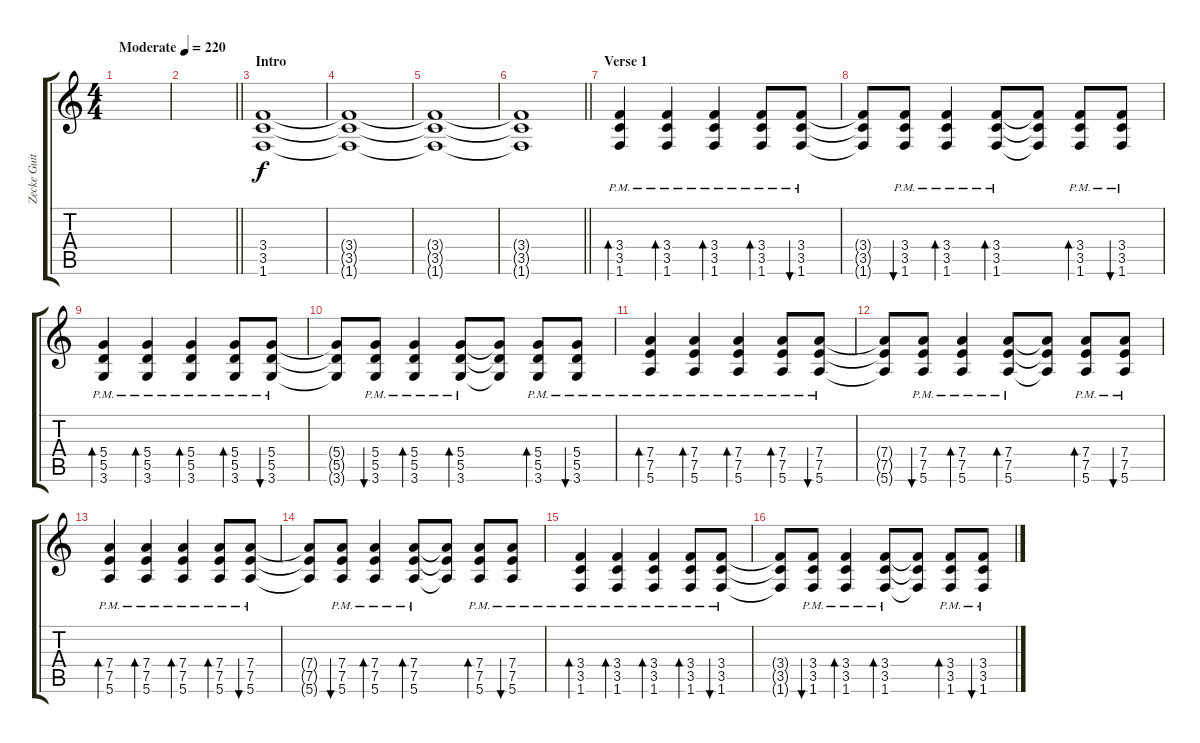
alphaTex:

\track ("Zecke Guitar" "Zecke Guit") {instrument distortionguitar}
\staff {score tabs}
\tuning (E4 B3 G3 D3 A2 E2) {hide}
\ts (4 4)
\tempo (220 "Moderate")
\clef g2
\ks c
|
\barLineRight lightlight
|
\section ("" "Intro")
(3.4 3.5 1.6).1 |
(3.4{t} 3.5{t} 1.6{t}).1 |
(3.4{t} 3.5{t} 1.6{t}).1 |
\barLineRight lightlight
(3.4{t} 3.5{t} 1.6{t}).1 |
\section ("" "Verse 1")
(3.4{pm} 3.5{pm} 1.6{pm}).4{bd 60} (3.4{pm} 3.5{pm} 1.6{pm}).4{bd 60} (3.4{pm} 3.5{pm} 1.6{pm}).4{bd 60} (3.4{pm} 3.5{pm} 1.6{pm}).8{bd 60} (3.4{pm} 3.5{pm} 1.6{pm}).8{bu 60} |
(3.4{t} 3.5{t} 1.6{t}).8 (3.4{pm} 3.5{pm} 1.6{pm}).8{bu 60} (3.4{pm} 3.5{pm} 1.6{pm}).4{bd 60} (3.4{pm} 3.5{pm} 1.6{pm}).8{bd 60} (3.4{t} 3.5{t} 1.6{t}).8 (3.4{pm} 3.5{pm} 1.6{pm}).8{bd 60} (3.4{pm} 3.5{pm} 1.6{pm}).8{bu 60} |
(5.4{pm} 5.5{pm} 3.6{pm}).4{bd 60} (5.4{pm} 5.5{pm} 3.6{pm}).4{bd 60} (5.4{pm} 5.5{pm} 3.6{pm}).4{bd 60} (5.4{pm} 5.5{pm} 3.6{pm}).8{bd 60} (5.4{pm} 5.5{pm} 3.6{pm}).8{bu 60} |
(5.4{t} 5.5{t} 3.6{t}).8 (5.4{pm} 5.5{pm} 3.6{pm}).8{bu 60} (5.4{pm} 5.5{pm} 3.6{pm}).4{bd 60} (5.4{pm} 5.5{pm} 3.6{pm}).8{bd 60} (5.4{t} 5.5{t} 3.6{t}).8 (5.4{pm} 5.5{pm} 3.6{pm}).8{bd 60} (5.4{pm} 5.5{pm} 3.6{pm}).8{bu 60} |
(7.4{pm} 7.5{pm} 5.6{pm}).4{bd 60} (7.4{pm} 7.5{pm} 5.6{pm}).4{bd 60} (7.4{pm} 7.5{pm} 5.6{pm}).4{bd 60} (7.4{pm} 7.5{pm} 5.6{pm}).8{bd 60} (7.4{pm} 7.5{pm} 5.6{pm}).8{bu 60} |
(7.4{t} 7.5{t} 5.6{t}).8 (7.4{pm} 7.5{pm} 5.6{pm}).8{bu 60} (7.4{pm} 7.5{pm} 5.6{pm}).4{bd 60} (7.4{pm} 7.5{pm} 5.6{pm}).8{bd 60} (7.4{t} 7.5{t} 5.6{t}).8 (7.4{pm} 7.5{pm} 5.6{pm}).8{bd 60} (7.4{pm} 7.5{pm} 5.6{pm}).8{bu 60} |
(7.4{pm} 7.5{pm} 5.6{pm}).4{bd 60} (7.4{pm} 7.5{pm} 5.6{pm}).4{bd 60} (7.4{pm} 7.5{pm} 5.6{pm}).4{bd 60} (7.4{pm} 7.5{pm} 5.6{pm}).8{bd 60} (7.4{pm} 7.5{pm} 5.6{pm}).8{bu 60} |
(7.4{t} 7.5{t} 5.6{t}).8 (7.4{pm} 7.5{pm} 5.6{pm}).8{bu 60} (7.4{pm} 7.5{pm} 5.6{pm}).4{bd 60} (7.4{pm} 7.5{pm} 5.6{pm}).8{bd 60} (7.4{t} 7.5{t} 5.6{t}).8 (7.4{pm} 7.5{pm} 5.6{pm}).8{bd 60} (7.4{pm} 7.5{pm} 5.6{pm}).8{bu 60} |
(3.4{pm} 3.5{pm} 1.6{pm}).4{bd 60} (3.4{pm} 3.5{pm} 1.6{pm}).4{bd 60} (3.4{pm} 3.5{pm} 1.6{pm}).4{bd 60} (3.4{pm} 3.5{pm} 1.6{pm}).8{bd 60} (3.4{pm} 3.5{pm} 1.6{pm}).8{bu 60} |
(3.4{t} 3.5{t} 1.6{t}).8 (3.4{pm} 3.5{pm} 1.6{pm}).8{bu 60} (3.4{pm} 3.5{pm} 1.6{pm}).4{bd 60} (3.4{pm} 3.5{pm} 1.6{pm}).8{bd 60} (3.4{t} 3.5{t} 1.6{t}).8 (3.4{pm} 3.5{pm} 1.6{pm}).8{bd 60} (3.4{pm} 3.5{pm} 1.6{pm}).8{bu 60}
